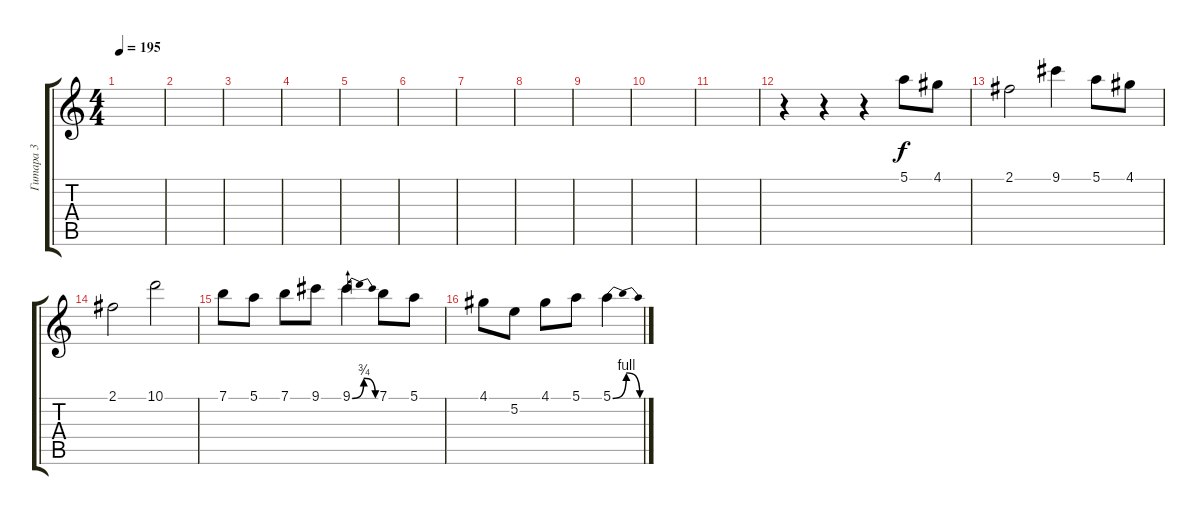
\track ("Гитара 3" "Гитара 3") {instrument distortionguitar}
\staff {score tabs}
\tuning (E4 B3 G3 D3 A2 E2) {hide}
\ts (4 4)
\tempo 195
\clef g2
\ks c
|
|
|
|
|
|
|
|
|
|
|
r.4 r.4 r.4 5.1.8 4.1.8 |
2.1.2 9.1.4 5.1.8 4.1.8 |
2.1.2 10.1.2 |
7.1.8 5.1.8 7.1.8 9.1.8 9.1{be (bendrelease 0 0 10 3 10 3 60 0)}.4 7.1.8 5.1.8 |
4.1.8 5.2.8 4.1.8 5.1.8 5.1{be (bendrelease 0 0 15 4 15 4 60 0)}.4
